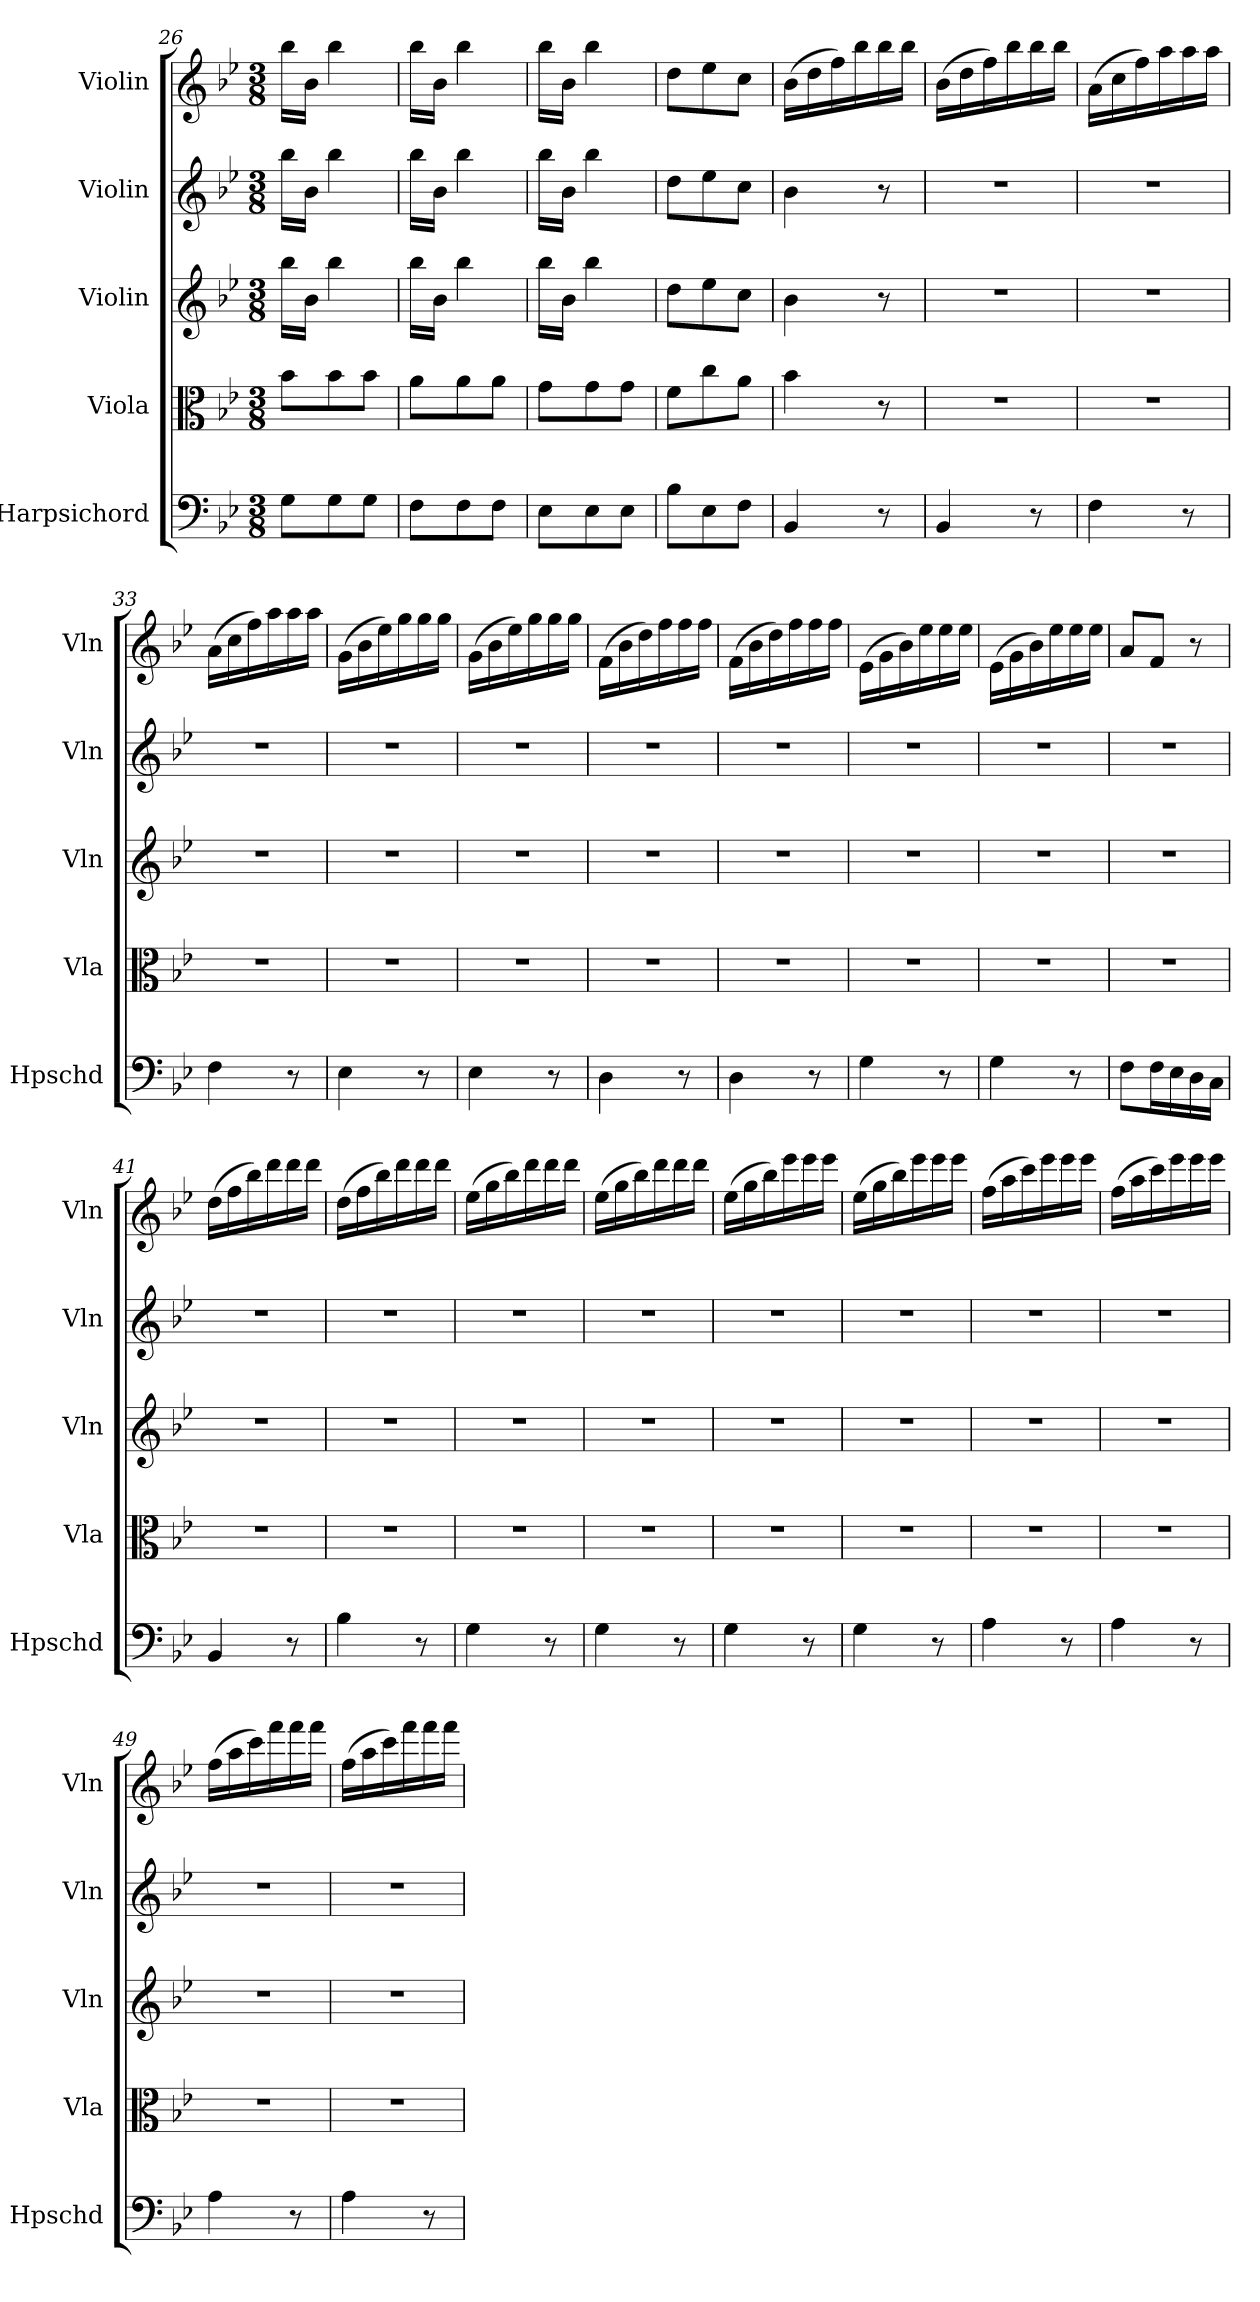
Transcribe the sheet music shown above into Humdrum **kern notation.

**kern	**kern	**kern	**kern	**kern
*part5	*part4	*part3	*part2	*part1
*staff5	*staff4	*staff3	*staff2	*staff1
*I"Harpsichord	*I"Viola	*I"Violin	*I"Violin	*I"Violin
*I'Hpschd	*I'Vla	*I'Vln	*I'Vln	*I'Vln
*clefF4	*clefC3	*clefG2	*clefG2	*clefG2
*k[b-e-]	*k[b-e-]	*k[b-e-]	*k[b-e-]	*k[b-e-]
*B-:	*B-:	*B-:	*B-:	*B-:
*M3/8	*M3/8	*M3/8	*M3/8	*M3/8
=26	=26	=26	=26	=26
8G\L	8b-\L	16bb-\LL	16bb-\LL	16bb-\LL
.	.	16b-\JJ	16b-\JJ	16b-\JJ
8G\	8b-\	4bb-\	4bb-\	4bb-\
8G\J	8b-\J	.	.	.
=27	=27	=27	=27	=27
8F\L	8a\L	16bb-\LL	16bb-\LL	16bb-\LL
.	.	16b-\JJ	16b-\JJ	16b-\JJ
8F\	8a\	4bb-\	4bb-\	4bb-\
8F\J	8a\J	.	.	.
=28	=28	=28	=28	=28
8E-\L	8g\L	16bb-\LL	16bb-\LL	16bb-\LL
.	.	16b-\JJ	16b-\JJ	16b-\JJ
8E-\	8g\	4bb-\	4bb-\	4bb-\
8E-\J	8g\J	.	.	.
=29	=29	=29	=29	=29
8B-\L	8f\L	8dd\L	8dd\L	8dd\L
8E-\	8cc\	8ee-\	8ee-\	8ee-\
8F\J	8a\J	8cc\J	8cc\J	8cc\J
=30	=30	=30	=30	=30
4BB-/	4b-\	4b-\	4b-\	(16b-\LL
.	.	.	.	16dd\
.	.	.	.	16ff\)
.	.	.	.	16bb-\
8r	8r	8r	8r	16bb-\
.	.	.	.	16bb-\JJ
=31	=31	=31	=31	=31
4BB-/	4.r	4.r	4.r	(16b-\LL
.	.	.	.	16dd\
.	.	.	.	16ff\)
.	.	.	.	16bb-\
8r	.	.	.	16bb-\
.	.	.	.	16bb-\JJ
=32	=32	=32	=32	=32
4F\	4.r	4.r	4.r	(16a\LL
.	.	.	.	16cc\
.	.	.	.	16ff\)
.	.	.	.	16aa\
8r	.	.	.	16aa\
.	.	.	.	16aa\JJ
=33	=33	=33	=33	=33
4F\	4.r	4.r	4.r	(16a\LL
.	.	.	.	16cc\
.	.	.	.	16ff\)
.	.	.	.	16aa\
8r	.	.	.	16aa\
.	.	.	.	16aa\JJ
=34	=34	=34	=34	=34
4E-\	4.r	4.r	4.r	(16g\LL
.	.	.	.	16b-\
.	.	.	.	16ee-\)
.	.	.	.	16gg\
8r	.	.	.	16gg\
.	.	.	.	16gg\JJ
=35	=35	=35	=35	=35
4E-\	4.r	4.r	4.r	(16g\LL
.	.	.	.	16b-\
.	.	.	.	16ee-\)
.	.	.	.	16gg\
8r	.	.	.	16gg\
.	.	.	.	16gg\JJ
=36	=36	=36	=36	=36
4D\	4.r	4.r	4.r	(16f\LL
.	.	.	.	16b-\
.	.	.	.	16dd\)
.	.	.	.	16ff\
8r	.	.	.	16ff\
.	.	.	.	16ff\JJ
=37	=37	=37	=37	=37
4D\	4.r	4.r	4.r	(16f\LL
.	.	.	.	16b-\
.	.	.	.	16dd\)
.	.	.	.	16ff\
8r	.	.	.	16ff\
.	.	.	.	16ff\JJ
=38	=38	=38	=38	=38
4G\	4.r	4.r	4.r	(16e-\LL
.	.	.	.	16g\
.	.	.	.	16b-\)
.	.	.	.	16ee-\
8r	.	.	.	16ee-\
.	.	.	.	16ee-\JJ
=39	=39	=39	=39	=39
4G\	4.r	4.r	4.r	(16e-\LL
.	.	.	.	16g\
.	.	.	.	16b-\)
.	.	.	.	16ee-\
8r	.	.	.	16ee-\
.	.	.	.	16ee-\JJ
=40	=40	=40	=40	=40
8F\L	4.r	4.r	4.r	8a/L
16F\L	.	.	.	8f/J
16E-\	.	.	.	.
16D\	.	.	.	8r
16C\JJ	.	.	.	.
=41	=41	=41	=41	=41
4BB-/	4.r	4.r	4.r	(16dd\LL
.	.	.	.	16ff\
.	.	.	.	16bb-\)
.	.	.	.	16ddd\
8r	.	.	.	16ddd\
.	.	.	.	16ddd\JJ
=42	=42	=42	=42	=42
4B-\	4.r	4.r	4.r	(16dd\LL
.	.	.	.	16ff\
.	.	.	.	16bb-\)
.	.	.	.	16ddd\
8r	.	.	.	16ddd\
.	.	.	.	16ddd\JJ
=43	=43	=43	=43	=43
4G\	4.r	4.r	4.r	(16ee-\LL
.	.	.	.	16gg\
.	.	.	.	16bb-\)
.	.	.	.	16ddd\
8r	.	.	.	16ddd\
.	.	.	.	16ddd\JJ
=44	=44	=44	=44	=44
4G\	4.r	4.r	4.r	(16ee-\LL
.	.	.	.	16gg\
.	.	.	.	16bb-\)
.	.	.	.	16ddd\
8r	.	.	.	16ddd\
.	.	.	.	16ddd\JJ
=45	=45	=45	=45	=45
4G\	4.r	4.r	4.r	(16ee-\LL
.	.	.	.	16gg\
.	.	.	.	16bb-\)
.	.	.	.	16eee-\
8r	.	.	.	16eee-\
.	.	.	.	16eee-\JJ
=46	=46	=46	=46	=46
4G\	4.r	4.r	4.r	(16ee-\LL
.	.	.	.	16gg\
.	.	.	.	16bb-\)
.	.	.	.	16eee-\
8r	.	.	.	16eee-\
.	.	.	.	16eee-\JJ
=47	=47	=47	=47	=47
4A\	4.r	4.r	4.r	(16ff\LL
.	.	.	.	16aa\
.	.	.	.	16ccc\)
.	.	.	.	16eee-\
8r	.	.	.	16eee-\
.	.	.	.	16eee-\JJ
=48	=48	=48	=48	=48
4A\	4.r	4.r	4.r	(16ff\LL
.	.	.	.	16aa\
.	.	.	.	16ccc\)
.	.	.	.	16eee-\
8r	.	.	.	16eee-\
.	.	.	.	16eee-\JJ
=49	=49	=49	=49	=49
4A\	4.r	4.r	4.r	(16ff\LL
.	.	.	.	16aa\
.	.	.	.	16ccc\)
.	.	.	.	16fff\
8r	.	.	.	16fff\
.	.	.	.	16fff\JJ
=50	=50	=50	=50	=50
4A\	4.r	4.r	4.r	(16ff\LL
.	.	.	.	16aa\
.	.	.	.	16ccc\)
.	.	.	.	16fff\
8r	.	.	.	16fff\
.	.	.	.	16fff\JJ
=	=	=	=	=
*-	*-	*-	*-	*-
